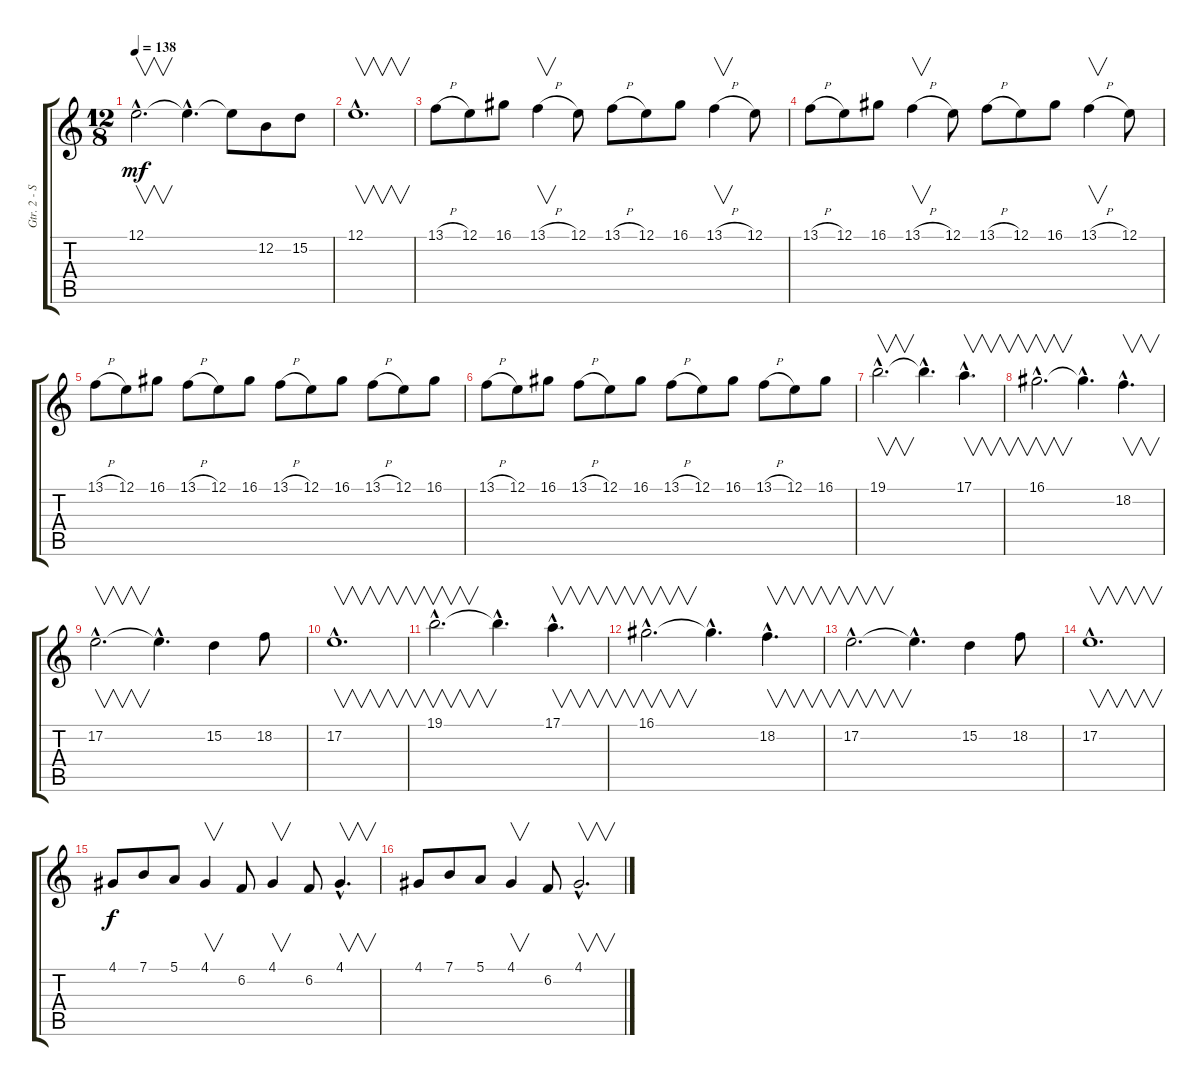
\track ("Gtr. 2 - Synth Violin" "Gtr. 2 - S") {instrument lead2sawtooth}
\staff {score tabs}
\tuning (E4 B3 G3 D3 A2 E2) {hide}
\ts (12 8)
\tempo 138
\clef g2
\ks c
12.1{hac}.2{v d dy mf} 12.1{hac t}.4{d} 12.1{t}.8 12.2.8 15.2.8 |
12.1{hac}.1{v d} |
13.1{h}.8 12.1.8 16.1.8 13.1{h}.4{v} 12.1.8 13.1{h}.8 12.1.8 16.1.8 13.1{h}.4{v} 12.1.8 |
13.1{h}.8 12.1.8 16.1.8 13.1{h}.4{v} 12.1.8 13.1{h}.8 12.1.8 16.1.8 13.1{h}.4{v} 12.1.8 |
13.1{h}.8 12.1.8 16.1.8 13.1{h}.8 12.1.8 16.1.8 13.1{h}.8 12.1.8 16.1.8 13.1{h}.8 12.1.8 16.1.8 |
13.1{h}.8 12.1.8 16.1.8 13.1{h}.8 12.1.8 16.1.8 13.1{h}.8 12.1.8 16.1.8 13.1{h}.8 12.1.8 16.1.8 |
19.1{hac}.2{v d} 19.1{hac t}.4{d} 17.1{hac}.4{v d} |
16.1{hac}.2{v d} 16.1{hac t}.4{d} 18.2{hac}.4{v d} |
17.2{hac}.2{v d} 17.2{hac t}.4{d} 15.2.4 18.2.8 |
17.2{hac}.1{v d} |
19.1{hac}.2{v d} 19.1{hac t}.4{d} 17.1{hac}.4{v d} |
16.1{hac}.2{v d} 16.1{hac t}.4{d} 18.2{hac}.4{v d} |
17.2{hac}.2{v d} 17.2{hac t}.4{d} 15.2.4 18.2.8 |
17.2{hac}.1{v d} |
4.1.8{dy f} 7.1.8 5.1.8 4.1.4{v} 6.2.8 4.1.4{v} 6.2.8 4.1{hac}.4{v d} |
4.1.8 7.1.8 5.1.8 4.1.4{v} 6.2.8 4.1{hac}.2{v d}
